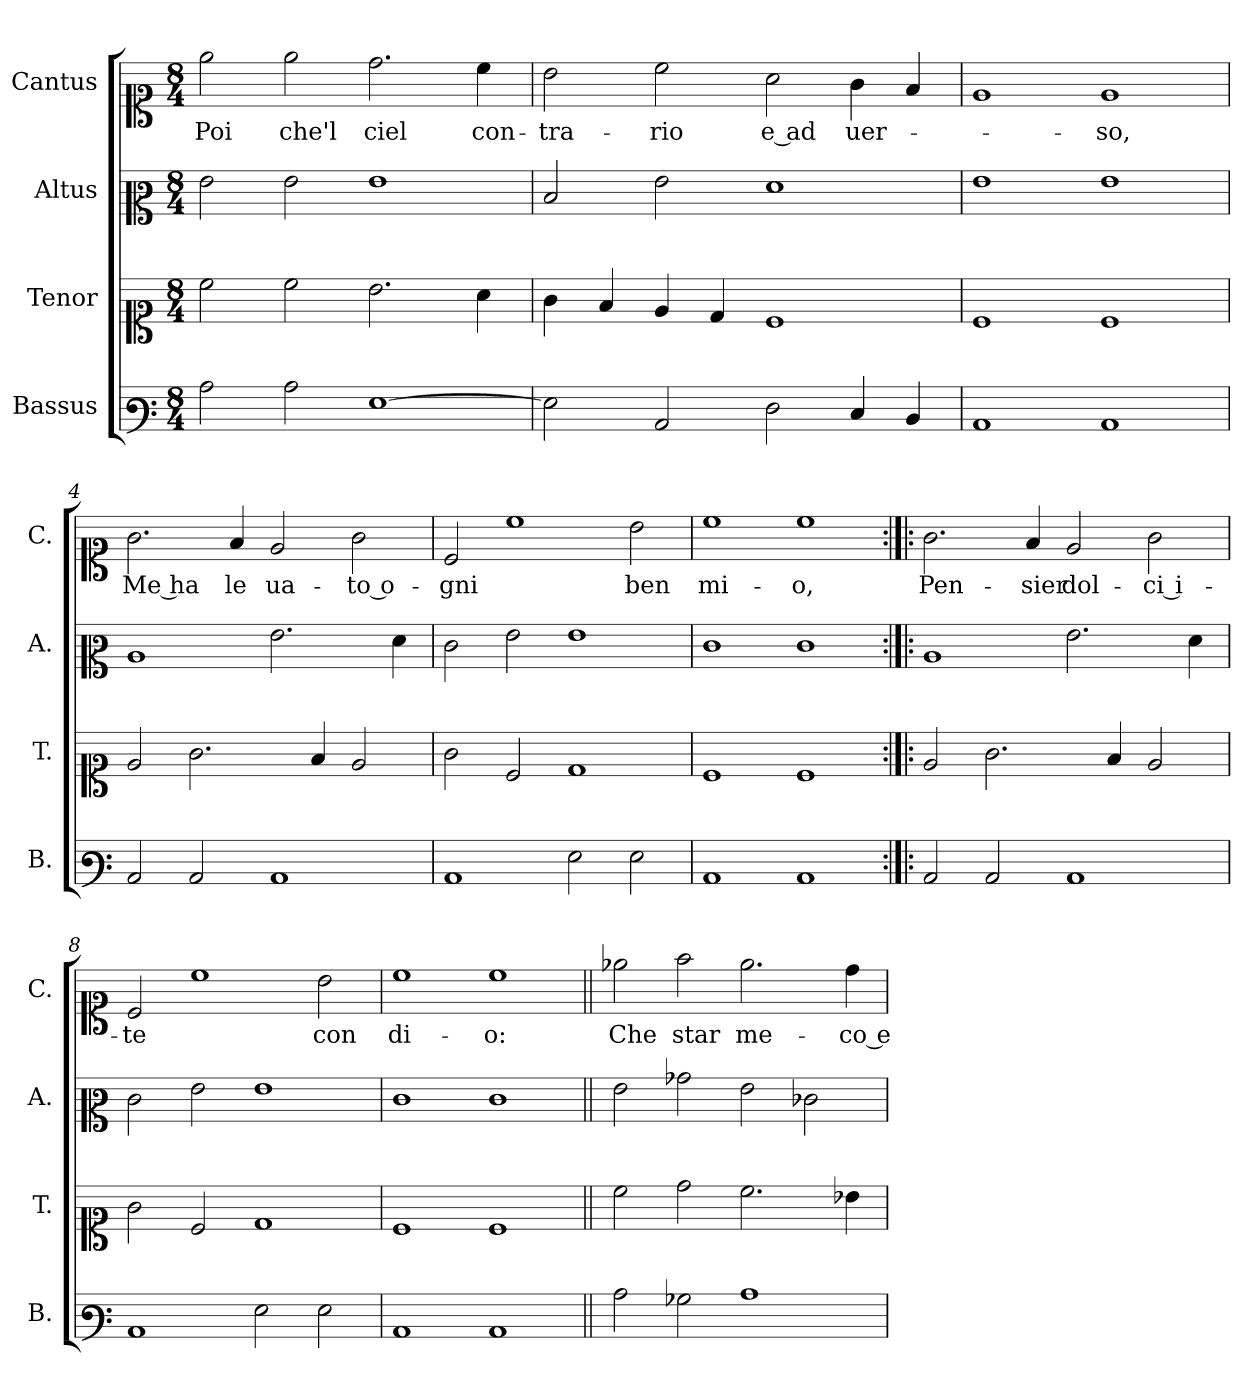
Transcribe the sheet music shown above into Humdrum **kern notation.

**kern	**kern	**kern	**kern	**text
*part4	*part3	*part2	*part1	*part1
*staff4	*staff3	*staff2	*staff1	*staff1
*I"Bassus	*I"Tenor	*I"Altus	*I"Cantus	*
*I'B.	*I'T.	*I'A.	*I'C.	*
*clefF3	*clefC1	*clefC2	*clefC1	*
*k[]	*k[]	*k[]	*k[]	*
*M8/4	*M8/4	*M8/4	*M8/4	*
=1	=1	=1	=1	=1
!	!	!	!	!LO:LY:b
2c\	2cc\	2g\	2ee\	Poi
!	!	!	!	!LO:LY:b
2c\	2cc\	2g\	2ee\	che'l
!	!	!	!	!LO:LY:b
[1G	2.b\	1g	2.dd\	ciel
!	!	!	!	!LO:LY:b
.	4a\	.	4cc\	con-
=2	=2	=2	=2	=2
!	!	!	!	!LO:LY:b
2G\]	4g\	2d/	2b\	-tra-
.	4f/	.	.	.
!	!	!	!	!LO:LY:b
2C/	4e/	2g\	2cc\	-rio
.	4d/	.	.	.
!	!	!	!	!LO:LY:b
2F\	1c	1f	2a\	e ad
!	!	!	!	!LO:LY:b
4E/	.	.	4g\	uer-
4D/	.	.	4f/	.
=3	=3	=3	=3	=3
1C	1c	1g	1e	.
!	!	!	!	!LO:LY:b
1C	1c	1g	1e	-so,
=4	=4	=4	=4	=4
!	!	!	!	!LO:LY:b
2C/	2e/	1c	2.g\	Me ha
2C/	2.g\	.	.	.
!	!	!	!	!LO:LY:b
.	.	.	4f/	le
!	!	!	!	!LO:LY:b
1C	.	2.g\	2e/	ua-
.	4f/	.	.	.
!	!	!	!	!LO:LY:b
.	2e/	.	2g\	-to o-
.	.	4f\	.	.
=5	=5	=5	=5	=5
!	!	!	!	!LO:LY:b
1C	2g\	2e\	2c/	-gni
.	2c/	2g\	1cc	.
2G\	1d	1g	.	.
!	!	!	!	!LO:LY:b
2G\	.	.	2b\	ben
!!LO:LB:g=z
=6	=6	=6	=6	=6
!	!	!	!	!LO:LY:b
1C	1c	1e	1cc	mi-
!	!	!	!	!LO:LY:b
1C	1c	1e	1cc	-o,
=7:|!|:	=7:|!|:	=7:|!|:	=7:|!|:	=7:|!|:
!	!	!	!	!LO:LY:b
2C/	2e/	1c	2.g\	Pen-
2C/	2.g\	.	.	.
!	!	!	!	!LO:LY:b
.	.	.	4f/	-sier
!	!	!	!	!LO:LY:b
1C	.	2.g\	2e/	dol-
.	4f/	.	.	.
!	!	!	!	!LO:LY:b
.	2e/	.	2g\	-ci i-
.	.	4f\	.	.
=8	=8	=8	=8	=8
!	!	!	!	!LO:LY:b
1C	2g\	2e\	2c/	-te
.	2c/	2g\	1cc	.
2G\	1d	1g	.	.
!	!	!	!	!LO:LY:b
2G\	.	.	2b\	con
=9	=9	=9	=9	=9
!	!	!	!	!LO:LY:b
1C	1c	1e	1cc	di-
!	!	!	!	!LO:LY:b
1C	1c	1e	1cc	-o:
=10||	=10||	=10||	=10||	=10||
!	!	!	!	!LO:LY:b
2c\	2cc\	2g\	2ee-X\	Che
!	!	!	!	!LO:LY:b
2B-X\	2dd\	2b-X\	2ff\	star
!	!	!	!	!LO:LY:b
1c	2.cc\	2g\	2.ee-\	me-
.	.	2e-X\	.	.
!	!	!	!	!LO:LY:b
.	4b-X\	.	4dd\	-co e
=	=	=	=	=
*-	*-	*-	*-	*-
